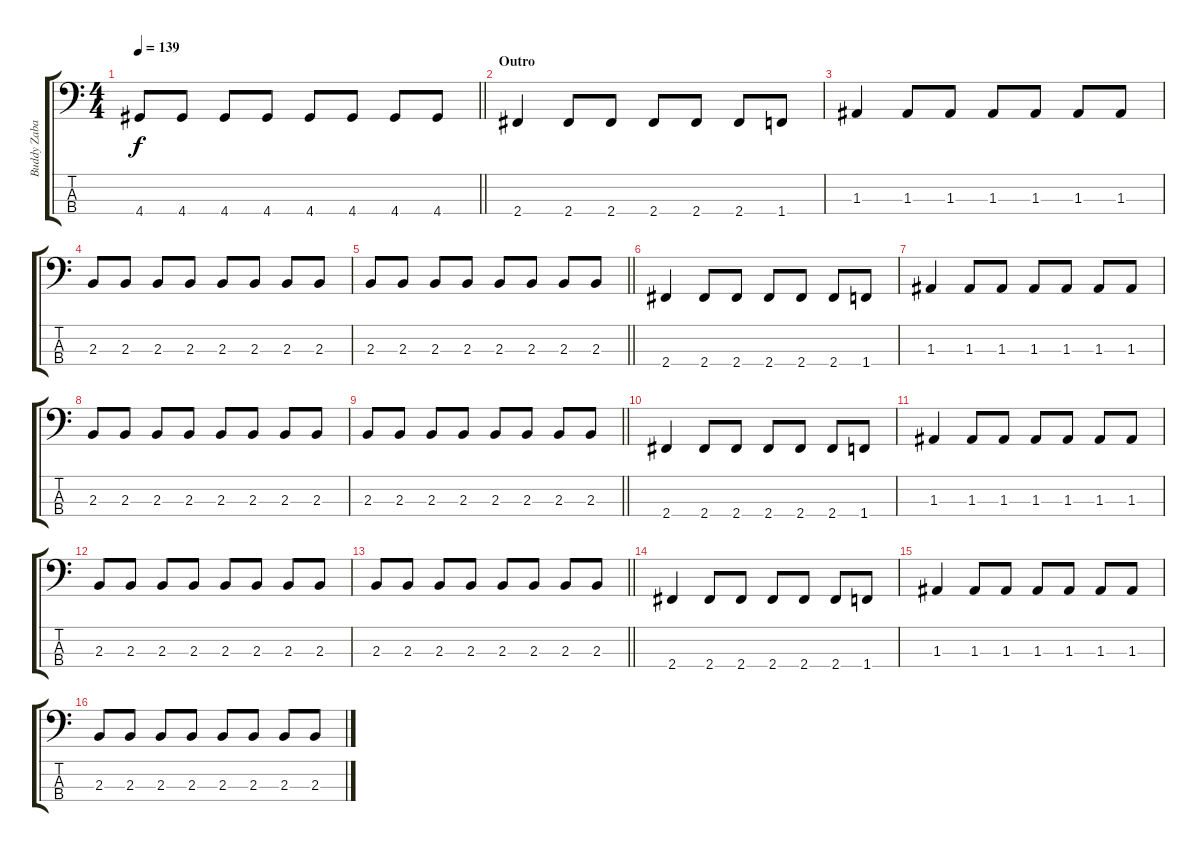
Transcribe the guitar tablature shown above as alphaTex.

\track ("Buddy Zabala(Bass)" "Buddy Zaba") {instrument electricbassfinger}
\staff {score tabs}
\tuning (G2 D2 A1 E1) {hide}
\ts (4 4)
\tempo 139
\clef f4
\barLineRight lightlight
\ks c
4.4.8{dy f} 4.4.8 4.4.8 4.4.8 4.4.8 4.4.8 4.4.8 4.4.8 |
\section ("" "Outro")
2.4.4 2.4.8 2.4.8 2.4.8 2.4.8 2.4.8 1.4.8 |
1.3.4 1.3.8 1.3.8 1.3.8 1.3.8 1.3.8 1.3.8 |
2.3.8 2.3.8 2.3.8 2.3.8 2.3.8 2.3.8 2.3.8 2.3.8 |
\barLineRight lightlight
2.3.8 2.3.8 2.3.8 2.3.8 2.3.8 2.3.8 2.3.8 2.3.8 |
2.4.4 2.4.8 2.4.8 2.4.8 2.4.8 2.4.8 1.4.8 |
1.3.4 1.3.8 1.3.8 1.3.8 1.3.8 1.3.8 1.3.8 |
2.3.8 2.3.8 2.3.8 2.3.8 2.3.8 2.3.8 2.3.8 2.3.8 |
\barLineRight lightlight
2.3.8 2.3.8 2.3.8 2.3.8 2.3.8 2.3.8 2.3.8 2.3.8 |
2.4.4 2.4.8 2.4.8 2.4.8 2.4.8 2.4.8 1.4.8 |
1.3.4 1.3.8 1.3.8 1.3.8 1.3.8 1.3.8 1.3.8 |
2.3.8 2.3.8 2.3.8 2.3.8 2.3.8 2.3.8 2.3.8 2.3.8 |
\barLineRight lightlight
2.3.8 2.3.8 2.3.8 2.3.8 2.3.8 2.3.8 2.3.8 2.3.8 |
2.4.4 2.4.8 2.4.8 2.4.8 2.4.8 2.4.8 1.4.8 |
1.3.4 1.3.8 1.3.8 1.3.8 1.3.8 1.3.8 1.3.8 |
2.3.8 2.3.8 2.3.8 2.3.8 2.3.8 2.3.8 2.3.8 2.3.8
